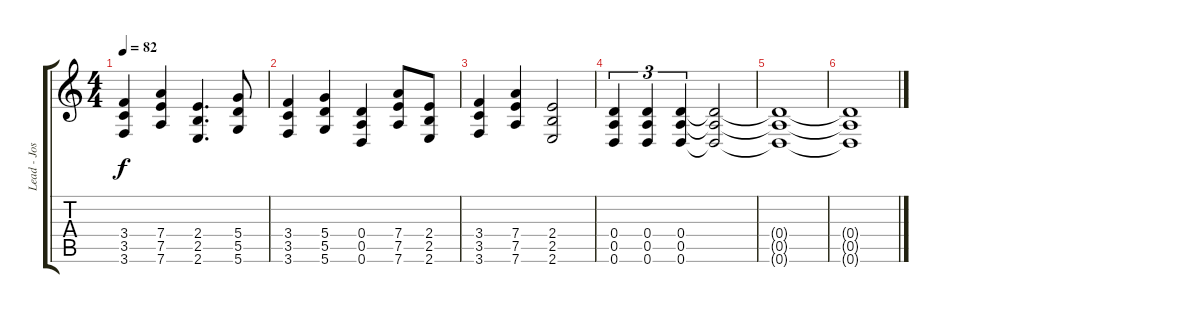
\track ("Lead - Josh Farro д" "Lead - Jos") {instrument distortionguitar}
\staff {score tabs}
\tuning (E4 B3 G3 D3 A2 D2) {hide}
\ts (4 4)
\tempo 82
\clef g2
\ks c
(3.4 3.5 3.6).4{dy f} (7.4 7.5 7.6).4 (2.4 2.5 2.6).4{d} (5.4 5.5 5.6).8 |
(3.4 3.5 3.6).4 (5.4 5.5 5.6).4 (0.4 0.5 0.6).4 (7.4 7.5 7.6).8 (2.4 2.5 2.6).8 |
(3.4 3.5 3.6).4 (7.4 7.5 7.6).4 (2.4 2.5 2.6).2 |
(0.4 0.5 0.6).4{tu (3 2)} (0.4 0.5 0.6).4{tu (3 2)} (0.4 0.5 0.6).4{tu (3 2)} (0.4{t} 0.5{t} 0.6{t}).2 |
(0.4{t} 0.5{t} 0.6{t}).1 |
(0.4{t} 0.5{t} 0.6{t}).1
